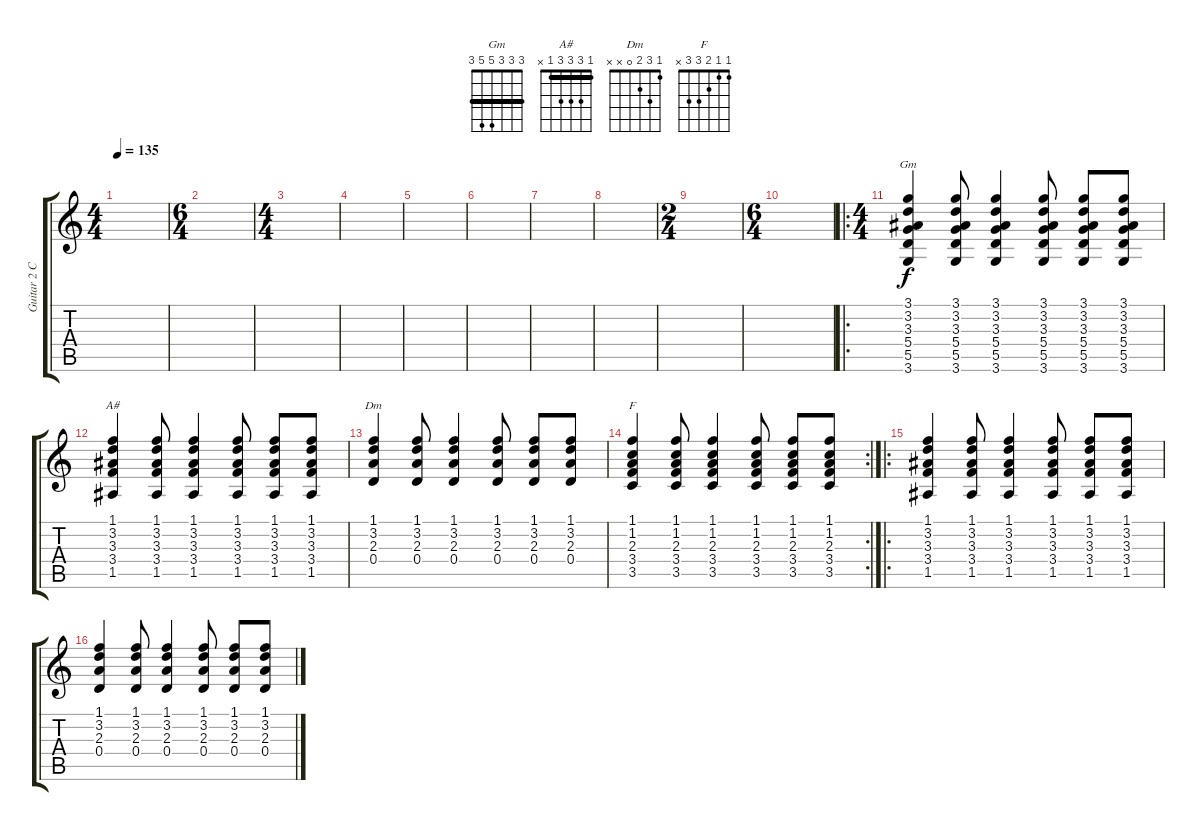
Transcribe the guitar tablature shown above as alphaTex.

\track ("Guitar 2 Clean With Some Effect" "Guitar 2 C") {instrument electricguitarclean}
\staff {score tabs}
\tuning (E4 B3 G3 D3 A2 E2) {hide}
\chord ("Gm" 3 3 3 5 5 3) {barre 3}
\chord ("A#" 1 3 3 3 1 x) {barre 1}
\chord ("Dm" 1 3 2 0 x x)
\chord ("F" 1 1 2 3 3 x)
\ts (4 4)
\tempo 135
\clef g2
\ks c
|
\ts (6 4)
|
\ts (4 4)
|
|
|
|
|
|
\ts (2 4)
|
\ts (6 4)
|
\ro
\ts (4 4)
(3.1 3.2 3.3 5.4 5.5 3.6).4{ch "Gm"} (3.1 3.2 3.3 5.4 5.5 3.6).8 (3.1 3.2 3.3 5.4 5.5 3.6).4 (3.1 3.2 3.3 5.4 5.5 3.6).8 (3.1 3.2 3.3 5.4 5.5 3.6).8 (3.1 3.2 3.3 5.4 5.5 3.6).8 |
(1.1 3.2 3.3 3.4 1.5).4{ch "A#"} (1.1 3.2 3.3 3.4 1.5).8 (1.1 3.2 3.3 3.4 1.5).4 (1.1 3.2 3.3 3.4 1.5).8 (1.1 3.2 3.3 3.4 1.5).8 (1.1 3.2 3.3 3.4 1.5).8 |
(1.1 3.2 2.3 0.4).4{ch "Dm"} (1.1 3.2 2.3 0.4).8 (1.1 3.2 2.3 0.4).4 (1.1 3.2 2.3 0.4).8 (1.1 3.2 2.3 0.4).8 (1.1 3.2 2.3 0.4).8 |
\rc 2
(1.1 1.2 2.3 3.4 3.5).4{ch "F"} (1.1 1.2 2.3 3.4 3.5).8 (1.1 1.2 2.3 3.4 3.5).4 (1.1 1.2 2.3 3.4 3.5).8 (1.1 1.2 2.3 3.4 3.5).8 (1.1 1.2 2.3 3.4 3.5).8 |
\ro
(1.1 3.2 3.3 3.4 1.5).4 (1.1 3.2 3.3 3.4 1.5).8 (1.1 3.2 3.3 3.4 1.5).4 (1.1 3.2 3.3 3.4 1.5).8 (1.1 3.2 3.3 3.4 1.5).8 (1.1 3.2 3.3 3.4 1.5).8 |
(1.1 3.2 2.3 0.4).4 (1.1 3.2 2.3 0.4).8 (1.1 3.2 2.3 0.4).4 (1.1 3.2 2.3 0.4).8 (1.1 3.2 2.3 0.4).8 (1.1 3.2 2.3 0.4).8
